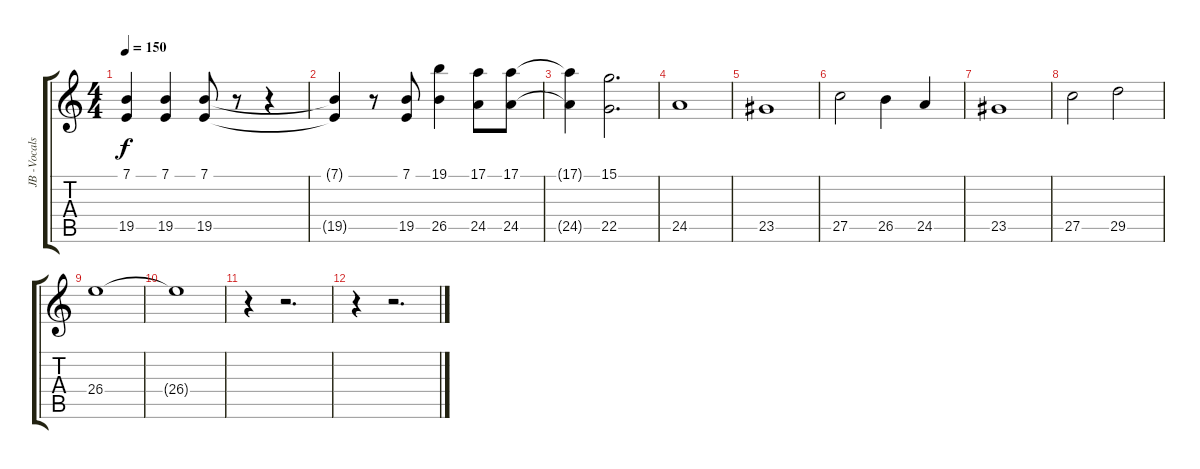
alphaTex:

\track ("JB -Vocals" "JB -Vocals") {instrument oboe}
\staff {score tabs}
\tuning (E4 B3 G3 D3 A2 E2) {hide}
\ts (4 4)
\tempo 150
\clef g2
\ks c
(7.1 19.5).4{dy f} (7.1 19.5).4 (7.1 19.5).8 r.8 r.4 |
(7.1{t} 19.5{t}).4 r.8 (7.1 19.5).8 (19.1 26.5).4 (17.1 24.5).8 (17.1 24.5).8 |
(17.1{t} 24.5{t}).4 (15.1 22.5).2{d} |
24.5.1 |
23.5.1 |
27.5.2 26.5.4 24.5.4 |
23.5.1 |
27.5.2 29.5.2 |
26.4.1 |
26.4{t}.1 |
r.4 r.2{d} |
r.4 r.2{d}
